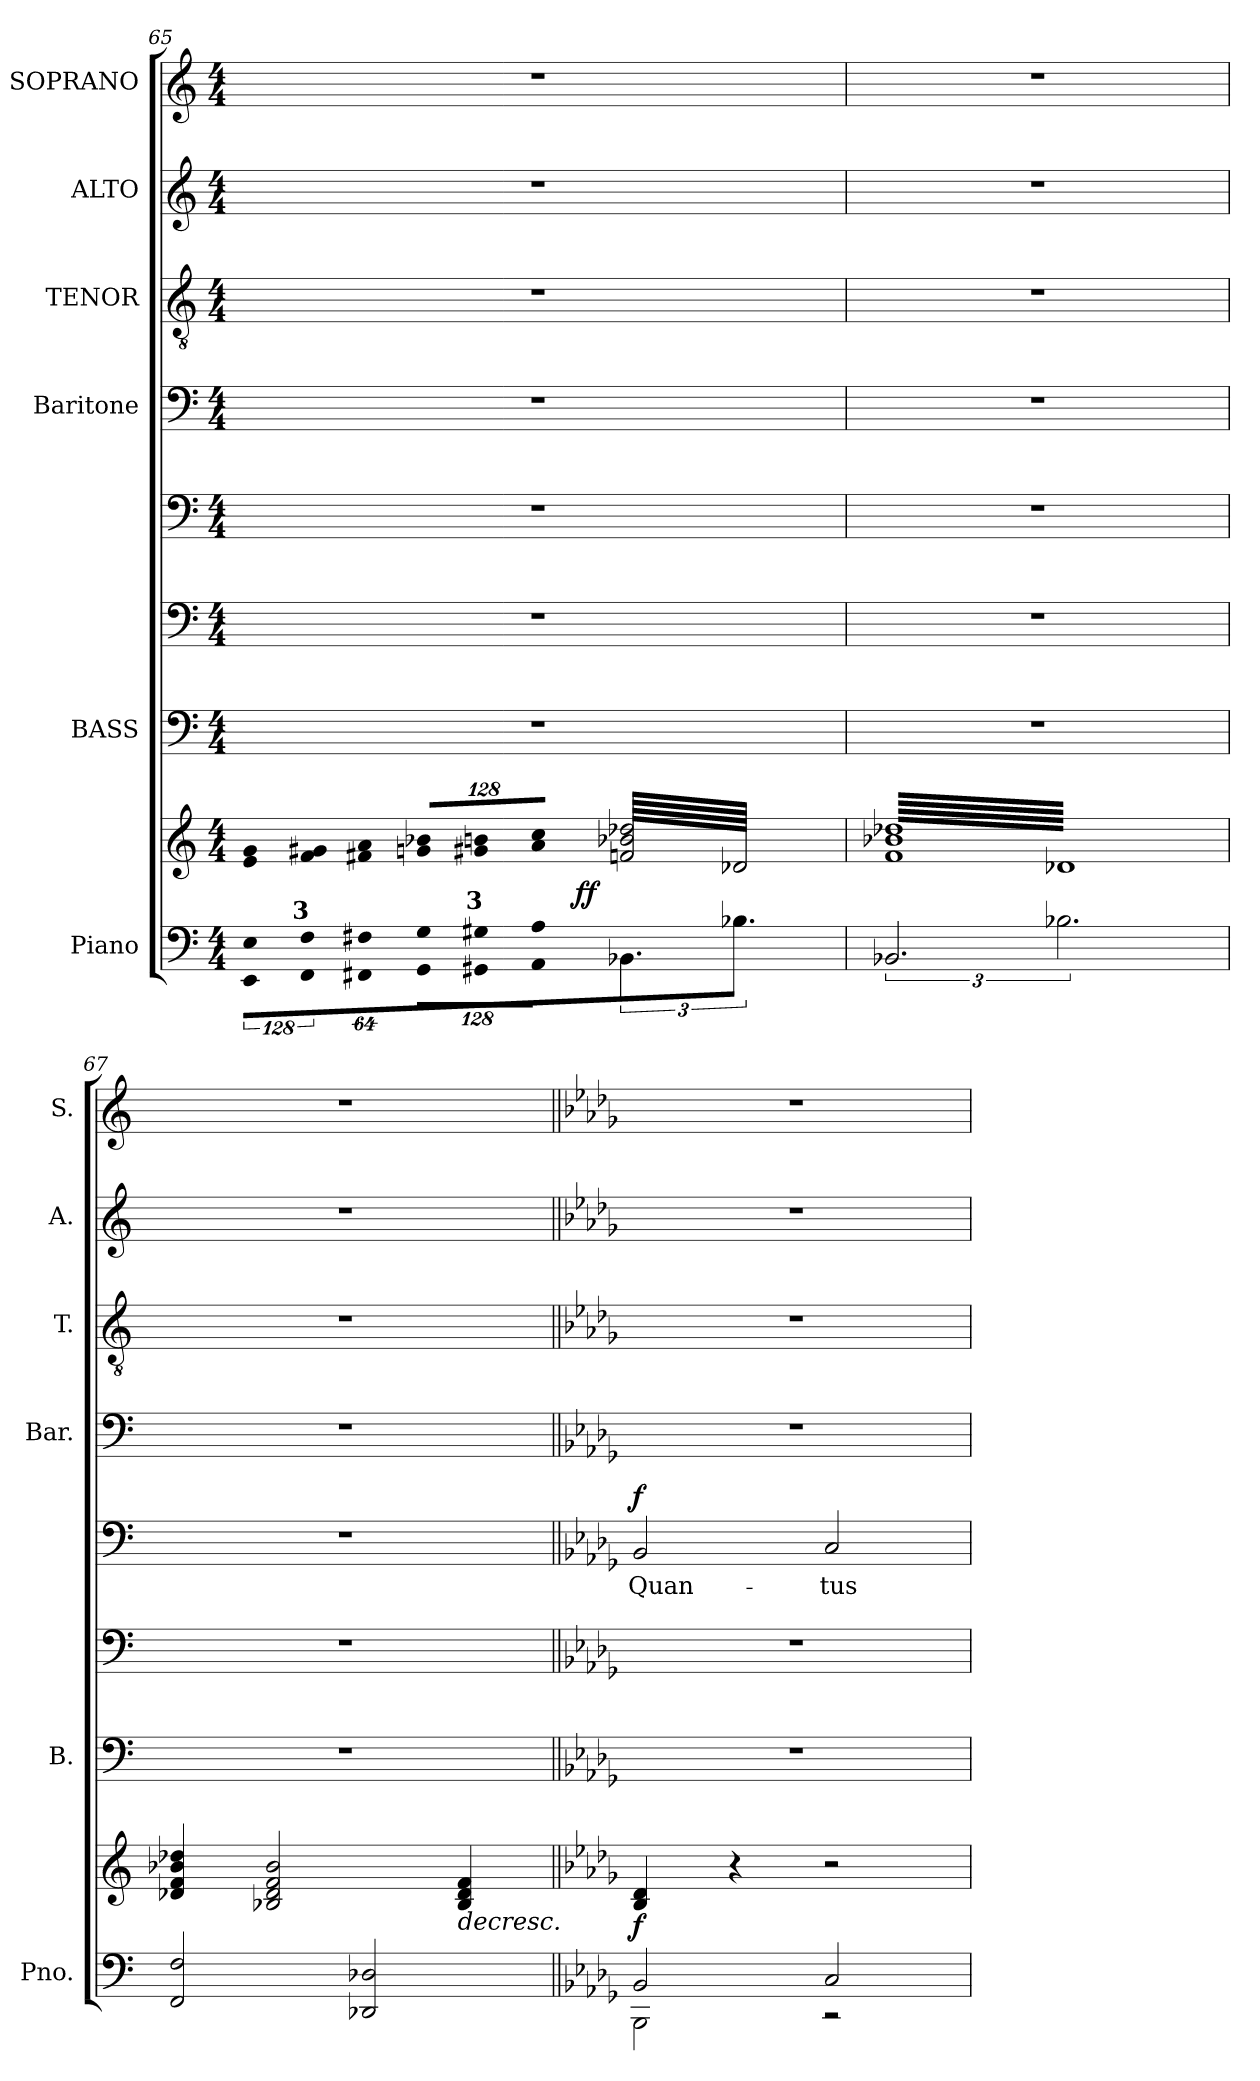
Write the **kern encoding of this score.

**kern	**kern	**dynam	**kern	**kern	**kern	**text	**dynam	**kern	**kern	**kern	**kern
*part6	*part6	*part6	*part5	*part5	*part5	*part5	*part5	*part4	*part3	*part2	*part1
*staff9	*staff8	*staff8/9	*staff7	*staff6	*staff5	*staff5	*staff5/6/7	*staff4	*staff3	*staff2	*staff1
*I"Piano	*	*	*I"BASS	*	*	*	*	*I"Baritone	*I"TENOR	*I"ALTO	*I"SOPRANO
*I'Pno.	*	*	*I'B.	*	*	*	*	*I'Bar.	*I'T.	*I'A.	*I'S.
*clefF4	*clefG2	*	*clefF4	*clefF4	*clefF4	*	*	*clefF4	*clefGv2	*clefG2	*clefG2
*	*	*	*	*	*	*	*	*	*ITrd7c12	*	*
*k[]	*k[]	*	*k[]	*k[]	*k[]	*	*	*k[]	*k[]	*k[]	*k[]
*C:	*C:	*	*C:	*C:	*C:	*	*	*C:	*C:	*C:	*C:
*M4/4	*M4/4	*	*M4/4	*M4/4	*M4/4	*	*	*M4/4	*M4/4	*M4/4	*M4/4
=65	=65	=65	=65	=65	=65	=65	=65	=65	=65	=65	=65
!LO:N:vis=8	!LO:N:vis=8	!	!	!	!	!	!	!	!	!	!
1024%85EEi\ 1024%85EiL	1024%85ei/ 1024%85giL	.	1r	1r	1r	.	.	1r	1r	1r	1r
!LO:TX:a:B:cj:t=3	!	!	!	!	!	!	!	!	!	!	!
!LO:N:vis=8	!LO:N:vis=8	!	!	!	!	!	!	!	!	!	!
1024%85FFi\ 1024%85Fi	1024%85fi/ 1024%85g#Xi	.	.	.	.	.	.	.	.	.	.
!LO:N:vis=8	!LO:N:vis=8	!	!	!	!	!	!	!	!	!	!
512%43FF#Xi\ 512%43F#XiJ	512%43f#Xi/ 512%43aiJ	.	.	.	.	.	.	.	.	.	.
!LO:N:vis=8	!LO:N:vis=8	!	!	!	!	!	!	!	!	!	!
1024%85GGi\ 1024%85GiL	1024%85gni/ 1024%85b-XiL	.	.	.	.	.	.	.	.	.	.
!LO:TX:a:B:cj:t=3	!	!	!	!	!	!	!	!	!	!	!
!LO:N:vis=8	!LO:N:vis=8	!	!	!	!	!	!	!	!	!	!
1024%85GG#Xi\ 1024%85G#Xi	1024%85g#Xi/ 1024%85bni	.	.	.	.	.	.	.	.	.	.
!LO:N:vis=8	!LO:N:vis=8	!	!	!	!	!	!	!	!	!	!
512%43AAi\ 512%43AiJ	512%43ai/ 512%43cciJ	.	.	.	.	.	.	.	.	.	.
*	*tremolo	*	*	*	*	*	*	*	*	*	*
6.BB-Xi\	64fni/ 64b-Xi 64dd-XiLLLL	ff	.	.	.	.	.	.	.	.	.
.	64d-Xi/	.	.	.	.	.	.	.	.	.	.
.	64fni/ 64b-Xi 64dd-Xi	.	.	.	.	.	.	.	.	.	.
.	64d-Xi/	.	.	.	.	.	.	.	.	.	.
.	64fni/ 64b-Xi 64dd-Xi	.	.	.	.	.	.	.	.	.	.
.	64d-Xi/	.	.	.	.	.	.	.	.	.	.
.	64fni/ 64b-Xi 64dd-Xi	.	.	.	.	.	.	.	.	.	.
.	64d-Xi/	.	.	.	.	.	.	.	.	.	.
.	64fni/ 64b-Xi 64dd-Xi	.	.	.	.	.	.	.	.	.	.
.	64d-Xi/	.	.	.	.	.	.	.	.	.	.
.	64fni/ 64b-Xi 64dd-Xi	.	.	.	.	.	.	.	.	.	.
.	64d-Xi/	.	.	.	.	.	.	.	.	.	.
.	64fni/ 64b-Xi 64dd-Xi	.	.	.	.	.	.	.	.	.	.
.	64d-Xi/	.	.	.	.	.	.	.	.	.	.
.	64fni/ 64b-Xi 64dd-Xi	.	.	.	.	.	.	.	.	.	.
.	64d-Xi/	.	.	.	.	.	.	.	.	.	.
6.B-Xi\	64fni/ 64b-Xi 64dd-Xi	.	.	.	.	.	.	.	.	.	.
.	64d-Xi/	.	.	.	.	.	.	.	.	.	.
.	64fni/ 64b-Xi 64dd-Xi	.	.	.	.	.	.	.	.	.	.
.	64d-Xi/	.	.	.	.	.	.	.	.	.	.
.	64fni/ 64b-Xi 64dd-Xi	.	.	.	.	.	.	.	.	.	.
.	64d-Xi/	.	.	.	.	.	.	.	.	.	.
.	64fni/ 64b-Xi 64dd-Xi	.	.	.	.	.	.	.	.	.	.
.	64d-Xi/	.	.	.	.	.	.	.	.	.	.
.	64fni/ 64b-Xi 64dd-Xi	.	.	.	.	.	.	.	.	.	.
.	64d-Xi/	.	.	.	.	.	.	.	.	.	.
.	64fni/ 64b-Xi 64dd-Xi	.	.	.	.	.	.	.	.	.	.
.	64d-Xi/	.	.	.	.	.	.	.	.	.	.
.	64fni/ 64b-Xi 64dd-Xi	.	.	.	.	.	.	.	.	.	.
.	64d-Xi/	.	.	.	.	.	.	.	.	.	.
.	64fni/ 64b-Xi 64dd-Xi	.	.	.	.	.	.	.	.	.	.
.	64d-Xi/JJJJ	.	.	.	.	.	.	.	.	.	.
=66	=66	=66	=66	=66	=66	=66	=66	=66	=66	=66	=66
3.BB-Xi	64fi 64b-Xi 64dd-XiLLLL	.	1r	1r	1r	.	.	1r	1r	1r	1r
.	64d-Xi	.	.	.	.	.	.	.	.	.	.
.	64fi 64b-Xi 64dd-Xi	.	.	.	.	.	.	.	.	.	.
.	64d-Xi	.	.	.	.	.	.	.	.	.	.
.	64fi 64b-Xi 64dd-Xi	.	.	.	.	.	.	.	.	.	.
.	64d-Xi	.	.	.	.	.	.	.	.	.	.
.	64fi 64b-Xi 64dd-Xi	.	.	.	.	.	.	.	.	.	.
.	64d-Xi	.	.	.	.	.	.	.	.	.	.
.	64fi 64b-Xi 64dd-Xi	.	.	.	.	.	.	.	.	.	.
.	64d-Xi	.	.	.	.	.	.	.	.	.	.
.	64fi 64b-Xi 64dd-Xi	.	.	.	.	.	.	.	.	.	.
.	64d-Xi	.	.	.	.	.	.	.	.	.	.
.	64fi 64b-Xi 64dd-Xi	.	.	.	.	.	.	.	.	.	.
.	64d-Xi	.	.	.	.	.	.	.	.	.	.
.	64fi 64b-Xi 64dd-Xi	.	.	.	.	.	.	.	.	.	.
.	64d-Xi	.	.	.	.	.	.	.	.	.	.
.	64fi 64b-Xi 64dd-Xi	.	.	.	.	.	.	.	.	.	.
.	64d-Xi	.	.	.	.	.	.	.	.	.	.
.	64fi 64b-Xi 64dd-Xi	.	.	.	.	.	.	.	.	.	.
.	64d-Xi	.	.	.	.	.	.	.	.	.	.
.	64fi 64b-Xi 64dd-Xi	.	.	.	.	.	.	.	.	.	.
.	64d-Xi	.	.	.	.	.	.	.	.	.	.
.	64fi 64b-Xi 64dd-Xi	.	.	.	.	.	.	.	.	.	.
.	64d-Xi	.	.	.	.	.	.	.	.	.	.
.	64fi 64b-Xi 64dd-Xi	.	.	.	.	.	.	.	.	.	.
.	64d-Xi	.	.	.	.	.	.	.	.	.	.
.	64fi 64b-Xi 64dd-Xi	.	.	.	.	.	.	.	.	.	.
.	64d-Xi	.	.	.	.	.	.	.	.	.	.
.	64fi 64b-Xi 64dd-Xi	.	.	.	.	.	.	.	.	.	.
.	64d-Xi	.	.	.	.	.	.	.	.	.	.
.	64fi 64b-Xi 64dd-Xi	.	.	.	.	.	.	.	.	.	.
.	64d-Xi	.	.	.	.	.	.	.	.	.	.
3.B-Xi	64fi 64b-Xi 64dd-Xi	.	.	.	.	.	.	.	.	.	.
.	64d-Xi	.	.	.	.	.	.	.	.	.	.
.	64fi 64b-Xi 64dd-Xi	.	.	.	.	.	.	.	.	.	.
.	64d-Xi	.	.	.	.	.	.	.	.	.	.
.	64fi 64b-Xi 64dd-Xi	.	.	.	.	.	.	.	.	.	.
.	64d-Xi	.	.	.	.	.	.	.	.	.	.
.	64fi 64b-Xi 64dd-Xi	.	.	.	.	.	.	.	.	.	.
.	64d-Xi	.	.	.	.	.	.	.	.	.	.
.	64fi 64b-Xi 64dd-Xi	.	.	.	.	.	.	.	.	.	.
.	64d-Xi	.	.	.	.	.	.	.	.	.	.
.	64fi 64b-Xi 64dd-Xi	.	.	.	.	.	.	.	.	.	.
.	64d-Xi	.	.	.	.	.	.	.	.	.	.
.	64fi 64b-Xi 64dd-Xi	.	.	.	.	.	.	.	.	.	.
.	64d-Xi	.	.	.	.	.	.	.	.	.	.
.	64fi 64b-Xi 64dd-Xi	.	.	.	.	.	.	.	.	.	.
.	64d-Xi	.	.	.	.	.	.	.	.	.	.
.	64fi 64b-Xi 64dd-Xi	.	.	.	.	.	.	.	.	.	.
.	64d-Xi	.	.	.	.	.	.	.	.	.	.
.	64fi 64b-Xi 64dd-Xi	.	.	.	.	.	.	.	.	.	.
.	64d-Xi	.	.	.	.	.	.	.	.	.	.
.	64fi 64b-Xi 64dd-Xi	.	.	.	.	.	.	.	.	.	.
.	64d-Xi	.	.	.	.	.	.	.	.	.	.
.	64fi 64b-Xi 64dd-Xi	.	.	.	.	.	.	.	.	.	.
.	64d-Xi	.	.	.	.	.	.	.	.	.	.
.	64fi 64b-Xi 64dd-Xi	.	.	.	.	.	.	.	.	.	.
.	64d-Xi	.	.	.	.	.	.	.	.	.	.
.	64fi 64b-Xi 64dd-Xi	.	.	.	.	.	.	.	.	.	.
.	64d-Xi	.	.	.	.	.	.	.	.	.	.
.	64fi 64b-Xi 64dd-Xi	.	.	.	.	.	.	.	.	.	.
.	64d-Xi	.	.	.	.	.	.	.	.	.	.
.	64fi 64b-Xi 64dd-Xi	.	.	.	.	.	.	.	.	.	.
.	64d-XiJJJJ	.	.	.	.	.	.	.	.	.	.
*	*Xtremolo	*	*	*	*	*	*	*	*	*	*
=67	=67	=67	=67	=67	=67	=67	=67	=67	=67	=67	=67
2FFi/ 2Fi	4d-Xi/ 4fi 4b-Xi 4dd-Xi	.	1r	1r	1r	.	.	1r	1r	1r	1r
.	.	.	.	.	.	.	.	.	.	.	.
.	.	.	.	.	.	.	.	.	.	.	.
.	.	.	.	.	.	.	.	.	.	.	.
.	.	.	.	.	.	.	.	.	.	.	.
.	.	.	.	.	.	.	.	.	.	.	.
.	.	.	.	.	.	.	.	.	.	.	.
.	.	.	.	.	.	.	.	.	.	.	.
.	.	.	.	.	.	.	.	.	.	.	.
.	.	.	.	.	.	.	.	.	.	.	.
.	.	.	.	.	.	.	.	.	.	.	.
.	.	.	.	.	.	.	.	.	.	.	.
.	.	.	.	.	.	.	.	.	.	.	.
.	.	.	.	.	.	.	.	.	.	.	.
.	.	.	.	.	.	.	.	.	.	.	.
.	.	.	.	.	.	.	.	.	.	.	.
.	2B-Xi/ 2d-i 2fi 2b-i	.	.	.	.	.	.	.	.	.	.
.	.	.	.	.	.	.	.	.	.	.	.
.	.	.	.	.	.	.	.	.	.	.	.
.	.	.	.	.	.	.	.	.	.	.	.
.	.	.	.	.	.	.	.	.	.	.	.
.	.	.	.	.	.	.	.	.	.	.	.
.	.	.	.	.	.	.	.	.	.	.	.
.	.	.	.	.	.	.	.	.	.	.	.
.	.	.	.	.	.	.	.	.	.	.	.
.	.	.	.	.	.	.	.	.	.	.	.
.	.	.	.	.	.	.	.	.	.	.	.
.	.	.	.	.	.	.	.	.	.	.	.
.	.	.	.	.	.	.	.	.	.	.	.
.	.	.	.	.	.	.	.	.	.	.	.
.	.	.	.	.	.	.	.	.	.	.	.
.	.	.	.	.	.	.	.	.	.	.	.
2DD-Xi/ 2D-Xi	.	]	.	.	.	.	.	.	.	.	.
!	!	!LO:HP:b	!	!	!	!	!	!	!	!	!
.	4B-i/ 4d-i 4fi	>	.	.	.	.	.	.	.	.	.
!!LO:LB:g=z
=68||	=68||	=68||	=68||	=68||	=68||	=68||	=68||	=68||	=68||	=68||	=68||
*k[b-e-a-d-g-]	*k[b-e-a-d-g-]	*	*k[b-e-a-d-g-]	*k[b-e-a-d-g-]	*k[b-e-a-d-g-]	*	*	*k[b-e-a-d-g-]	*k[b-e-a-d-g-]	*k[b-e-a-d-g-]	*k[b-e-a-d-g-]
*D-:	*D-:	*	*D-:	*D-:	*D-:	*	*	*D-:	*D-:	*D-:	*D-:
*^	*	*	*	*	*	*	*	*	*	*	*
!	!	!	!	!	!	!	!LO:LY:b:color=#000000	!	!	!	!	!
2BB-i/	2BBB-i\	4B-i/ 4d-i	f	1r	1r	2BB-i/	Quan-	f	1r	1r	1r	1r
.	.	4r	.	.	.	.	.	.	.	.	.	.
!	!	!	!	!	!	!	!LO:LY:b:color=#000000	!	!	!	!	!
2Ci/	2r	2r	.	.	.	2Ci/	-tus	.	.	.	.	.
*v	*v	*	*	*	*	*	*	*	*	*	*	*
=	=	=	=	=	=	=	=	=	=	=	=
*-	*-	*-	*-	*-	*-	*-	*-	*-	*-	*-	*-
